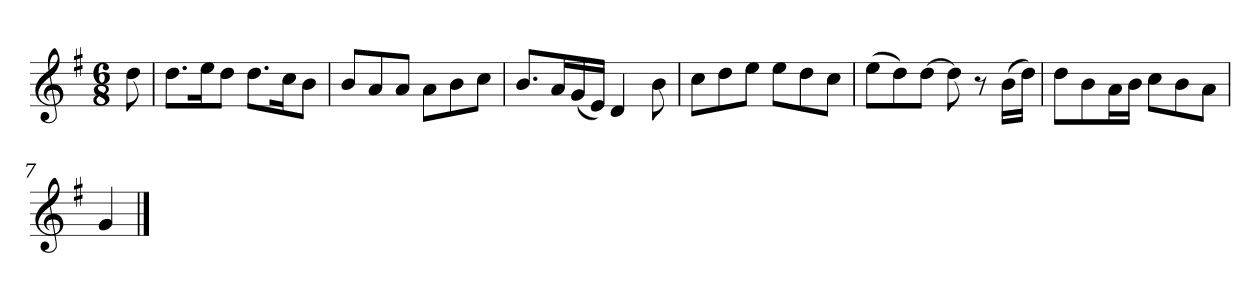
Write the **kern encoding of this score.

**kern
*part1
*staff1
*k[f#]
*M6/8
*MM100
=
8dd
=1
8.ddL
16eeK
8ddJ
8.ddL
16ccK
8bJ
=2
8bL
8a
8aJ
8aL
8b
8ccJ
=3
8.bL
16aL
(16g
16eJJ)
4d
8b
=4
8ccL
8dd
8eeJ
8eeL
8dd
8ccJ
=5
(8eeL
8dd)
[8ddJ
8dd]
8r
(16bLL
16ddJJ)
=6
8ddL
8b
16aL
16bJJ
8ccL
8b
8aJ
=7
4g
==
*-
